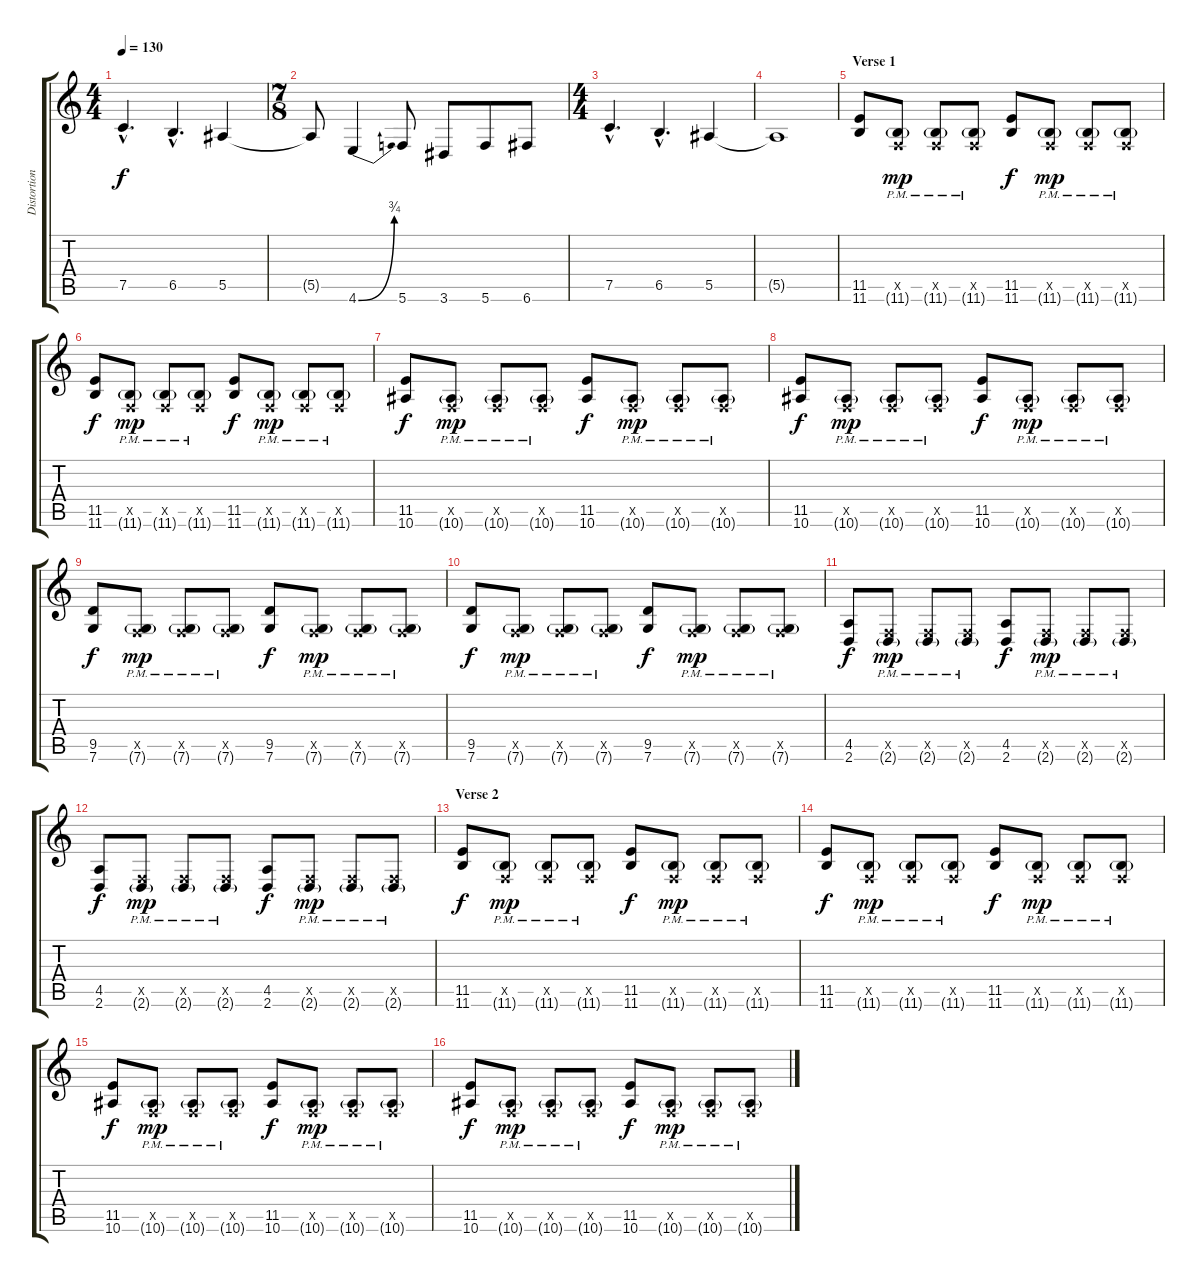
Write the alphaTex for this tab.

\track ("Distortion Guitar" "Distortion") {instrument distortionguitar}
\staff {score tabs}
\tuning (C4 G3 Eb3 Bb2 F2 C2) {hide}
\ts (4 4)
\tempo 130
\clef g2
\ks c
7.5{hac}.4{d dy f} 6.5{hac}.4{d} 5.5.4 |
\ts (7 8)
5.5{t}.8 4.6{be (bend 0 0 60 3)}.4 5.6.8 3.6.8 5.6.8 6.6.8 |
\ts (4 4)
7.5{hac}.4{d} 6.5{hac}.4{d} 5.5.4 |
5.5{t}.1 |
\section ("" "Verse 1")
(11.5 11.6).8 (0.5{x} 11.6{g pm}).8{dy mp} (0.5{x} 11.6{g pm}).8 (0.5{x} 11.6{g pm}).8 (11.5 11.6).8{dy f} (0.5{x} 11.6{g pm}).8{dy mp} (0.5{x} 11.6{g pm}).8 (0.5{x} 11.6{g pm}).8 |
(11.5 11.6).8{dy f} (0.5{x} 11.6{g pm}).8{dy mp} (0.5{x} 11.6{g pm}).8 (0.5{x} 11.6{g pm}).8 (11.5 11.6).8{dy f} (0.5{x} 11.6{g pm}).8{dy mp} (0.5{x} 11.6{g pm}).8 (0.5{x} 11.6{g pm}).8 |
(11.5 10.6).8{dy f} (0.5{x} 10.6{g pm}).8{dy mp} (0.5{x} 10.6{g pm}).8 (0.5{x} 10.6{g pm}).8 (11.5 10.6).8{dy f} (0.5{x} 10.6{g pm}).8{dy mp} (0.5{x} 10.6{g pm}).8 (0.5{x} 10.6{g pm}).8 |
(11.5 10.6).8{dy f} (0.5{x} 10.6{g pm}).8{dy mp} (0.5{x} 10.6{g pm}).8 (0.5{x} 10.6{g pm}).8 (11.5 10.6).8{dy f} (0.5{x} 10.6{g pm}).8{dy mp} (0.5{x} 10.6{g pm}).8 (0.5{x} 10.6{g pm}).8 |
(9.5 7.6).8{dy f} (0.5{x} 7.6{g pm}).8{dy mp} (0.5{x} 7.6{g pm}).8 (0.5{x} 7.6{g pm}).8 (9.5 7.6).8{dy f} (0.5{x} 7.6{g pm}).8{dy mp} (0.5{x} 7.6{g pm}).8 (0.5{x} 7.6{g pm}).8 |
(9.5 7.6).8{dy f} (0.5{x} 7.6{g pm}).8{dy mp} (0.5{x} 7.6{g pm}).8 (0.5{x} 7.6{g pm}).8 (9.5 7.6).8{dy f} (0.5{x} 7.6{g pm}).8{dy mp} (0.5{x} 7.6{g pm}).8 (0.5{x} 7.6{g pm}).8 |
(4.5 2.6).8{dy f} (0.5{x} 2.6{g pm}).8{dy mp} (0.5{x} 2.6{g pm}).8 (0.5{x} 2.6{g pm}).8 (4.5 2.6).8{dy f} (0.5{x} 2.6{g pm}).8{dy mp} (0.5{x} 2.6{g pm}).8 (0.5{x} 2.6{g pm}).8 |
(4.5 2.6).8{dy f} (0.5{x} 2.6{g pm}).8{dy mp} (0.5{x} 2.6{g pm}).8 (0.5{x} 2.6{g pm}).8 (4.5 2.6).8{dy f} (0.5{x} 2.6{g pm}).8{dy mp} (0.5{x} 2.6{g pm}).8 (0.5{x} 2.6{g pm}).8 |
\section ("" "Verse 2")
(11.5 11.6).8{dy f} (0.5{x} 11.6{g pm}).8{dy mp} (0.5{x} 11.6{g pm}).8 (0.5{x} 11.6{g pm}).8 (11.5 11.6).8{dy f} (0.5{x} 11.6{g pm}).8{dy mp} (0.5{x} 11.6{g pm}).8 (0.5{x} 11.6{g pm}).8 |
(11.5 11.6).8{dy f} (0.5{x} 11.6{g pm}).8{dy mp} (0.5{x} 11.6{g pm}).8 (0.5{x} 11.6{g pm}).8 (11.5 11.6).8{dy f} (0.5{x} 11.6{g pm}).8{dy mp} (0.5{x} 11.6{g pm}).8 (0.5{x} 11.6{g pm}).8 |
(11.5 10.6).8{dy f} (0.5{x} 10.6{g pm}).8{dy mp} (0.5{x} 10.6{g pm}).8 (0.5{x} 10.6{g pm}).8 (11.5 10.6).8{dy f} (0.5{x} 10.6{g pm}).8{dy mp} (0.5{x} 10.6{g pm}).8 (0.5{x} 10.6{g pm}).8 |
(11.5 10.6).8{dy f} (0.5{x} 10.6{g pm}).8{dy mp} (0.5{x} 10.6{g pm}).8 (0.5{x} 10.6{g pm}).8 (11.5 10.6).8{dy f} (0.5{x} 10.6{g pm}).8{dy mp} (0.5{x} 10.6{g pm}).8 (0.5{x} 10.6{g pm}).8
